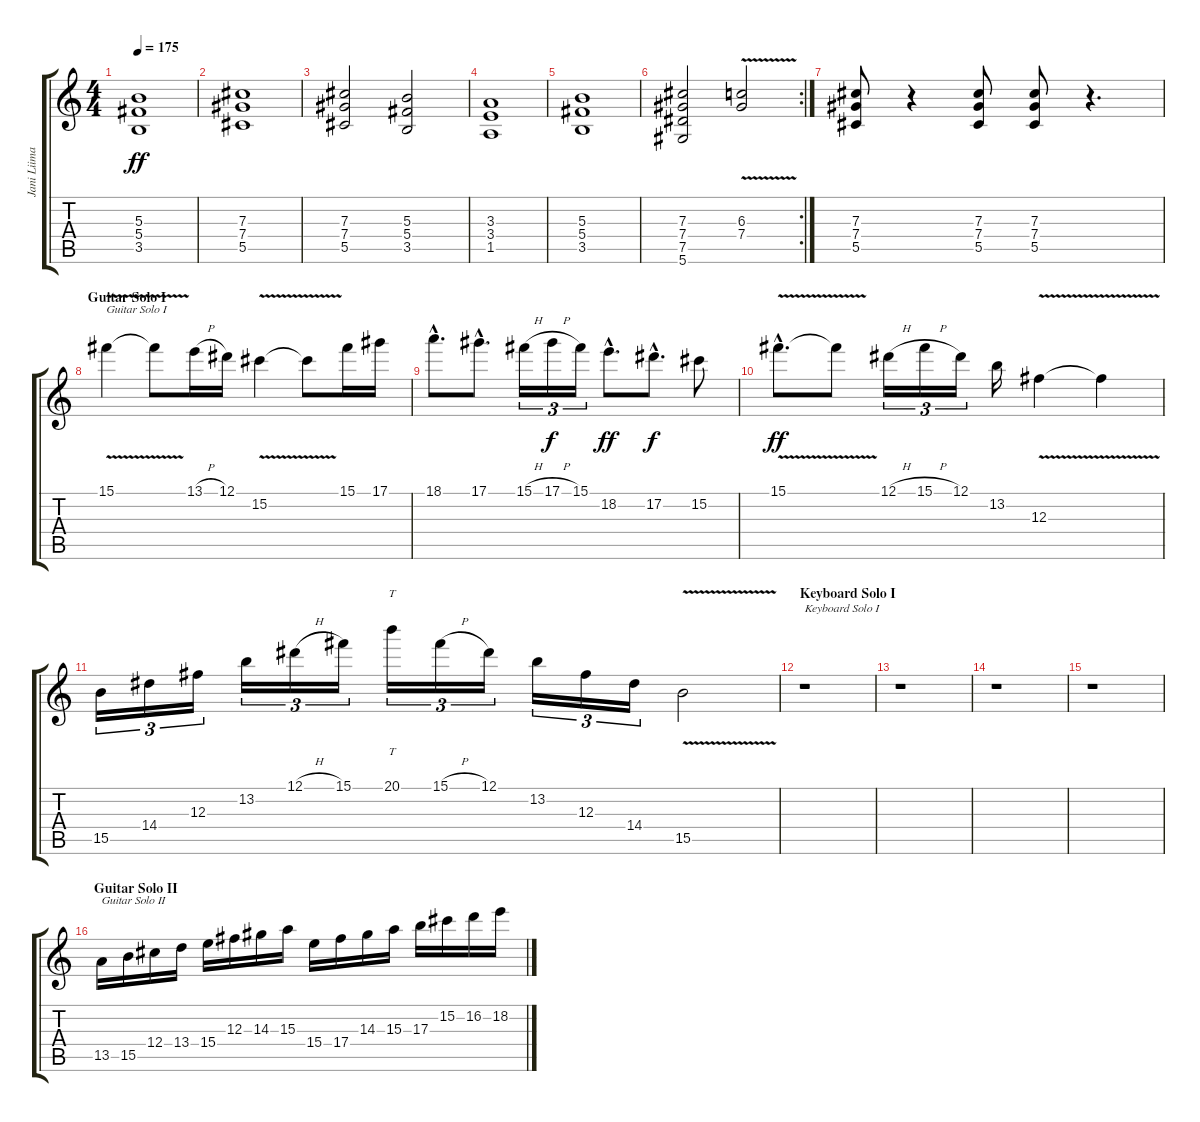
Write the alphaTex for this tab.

\track ("Jani Liimatainen" "Jani Liima") {instrument distortionguitar}
\staff {score tabs}
\tuning (Eb4 Bb3 Gb3 Db3 Ab2 Eb2) {hide}
\ts (4 4)
\tempo 175
\clef g2
\ks c
(5.3 5.4 3.5).1{dy ff} |
(7.3 7.4 5.5).1 |
(7.3 7.4 5.5).2 (5.3 5.4 3.5).2 |
(3.3 3.4 1.5).1 |
(5.3 5.4 3.5).1 |
\rc 2
(7.3 7.4 7.5 5.6).2 (6.3{v} 7.4).2 |
(7.3 7.4 5.5).8 r.4 (7.3 7.4 5.5).8 (7.3 7.4 5.5).8 r.4{d} |
\section ("" "Guitar Solo I")
15.1{v}.4{txt "Guitar Solo I"} 15.1{t}.8 13.1{h}.16 12.1.16 15.2{v}.4 15.2{t}.8 15.1.16 17.1.16 |
18.1{hac}.8{d} 17.1{hac}.8{d} 15.1{h}.16{tu (3 2)} 17.1{h}.16{tu (3 2) dy f} 15.1.16{tu (3 2)} 18.2{hac}.8{d dy ff} 17.2{hac}.8{d dy f} 15.2.8 |
15.1{v hac}.8{d dy ff} 15.1{t}.8 12.1{h}.16{tu (3 2)} 15.1{h}.16{tu (3 2)} 12.1.16{tu (3 2)} 13.2.16 12.3{v}.4 12.3{t}.4 |
15.5.16{tu (3 2)} 14.4.16{tu (3 2)} 12.3.16{tu (3 2)} 13.2.16{tu (3 2)} 12.1{h}.16{tu (3 2)} 15.1.16{tu (3 2)} 20.1.16{tt tu (3 2)} 15.1{h}.16{tu (3 2)} 12.1.16{tu (3 2)} 13.2.16{tu (3 2)} 12.3.16{tu (3 2)} 14.4.16{tu (3 2)} 15.5{v}.2 |
\section ("" "Keyboard Solo I")
r.1{txt "Keyboard Solo I"} |
r.1 |
r.1 |
r.1 |
\section ("" "Guitar Solo II")
13.5.16{txt "Guitar Solo II"} 15.5.16 12.4.16 13.4.16 15.4.16 12.3.16 14.3.16 15.3.16 15.4.16 17.4.16 14.3.16 15.3.16 17.3.16 15.2.16 16.2.16 18.2.16
